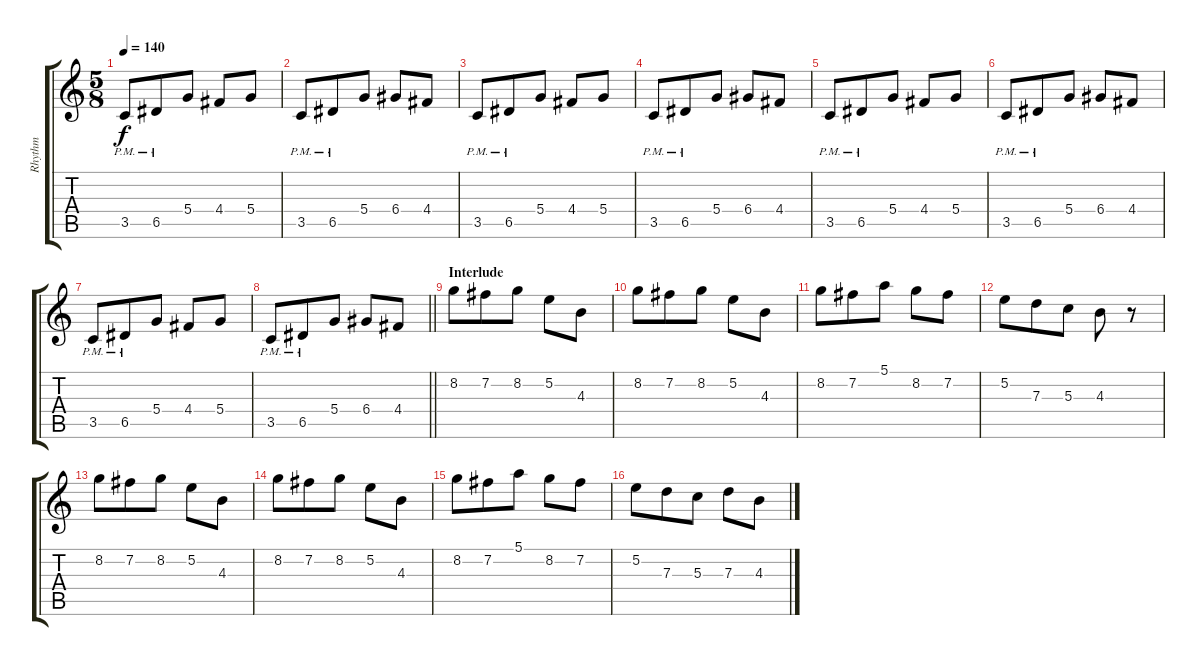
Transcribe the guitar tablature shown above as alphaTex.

\track ("Rhythm" "Rhythm") {instrument distortionguitar}
\staff {score tabs}
\tuning (E4 B3 G3 D3 A2 E2) {hide}
\ts (5 8)
\tempo 140
\clef g2
\ks c
3.5{pm}.8{dy f} 6.5{pm}.8 5.4.8 4.4.8 5.4.8 |
3.5{pm}.8 6.5{pm}.8 5.4.8 6.4.8 4.4.8 |
3.5{pm}.8 6.5{pm}.8 5.4.8 4.4.8 5.4.8 |
3.5{pm}.8 6.5{pm}.8 5.4.8 6.4.8 4.4.8 |
3.5{pm}.8 6.5{pm}.8 5.4.8 4.4.8 5.4.8 |
3.5{pm}.8 6.5{pm}.8 5.4.8 6.4.8 4.4.8 |
3.5{pm}.8 6.5{pm}.8 5.4.8 4.4.8 5.4.8 |
\barLineRight lightlight
3.5{pm}.8 6.5{pm}.8 5.4.8 6.4.8 4.4.8 |
\section ("" "Interlude")
8.2.8 7.2.8 8.2.8 5.2.8 4.3.8 |
8.2.8 7.2.8 8.2.8 5.2.8 4.3.8 |
8.2.8 7.2.8 5.1.8 8.2.8 7.2.8 |
5.2.8 7.3.8 5.3.8 4.3.8 r.8 |
8.2.8 7.2.8 8.2.8 5.2.8 4.3.8 |
8.2.8 7.2.8 8.2.8 5.2.8 4.3.8 |
8.2.8 7.2.8 5.1.8 8.2.8 7.2.8 |
5.2.8 7.3.8 5.3.8 7.3.8 4.3.8
